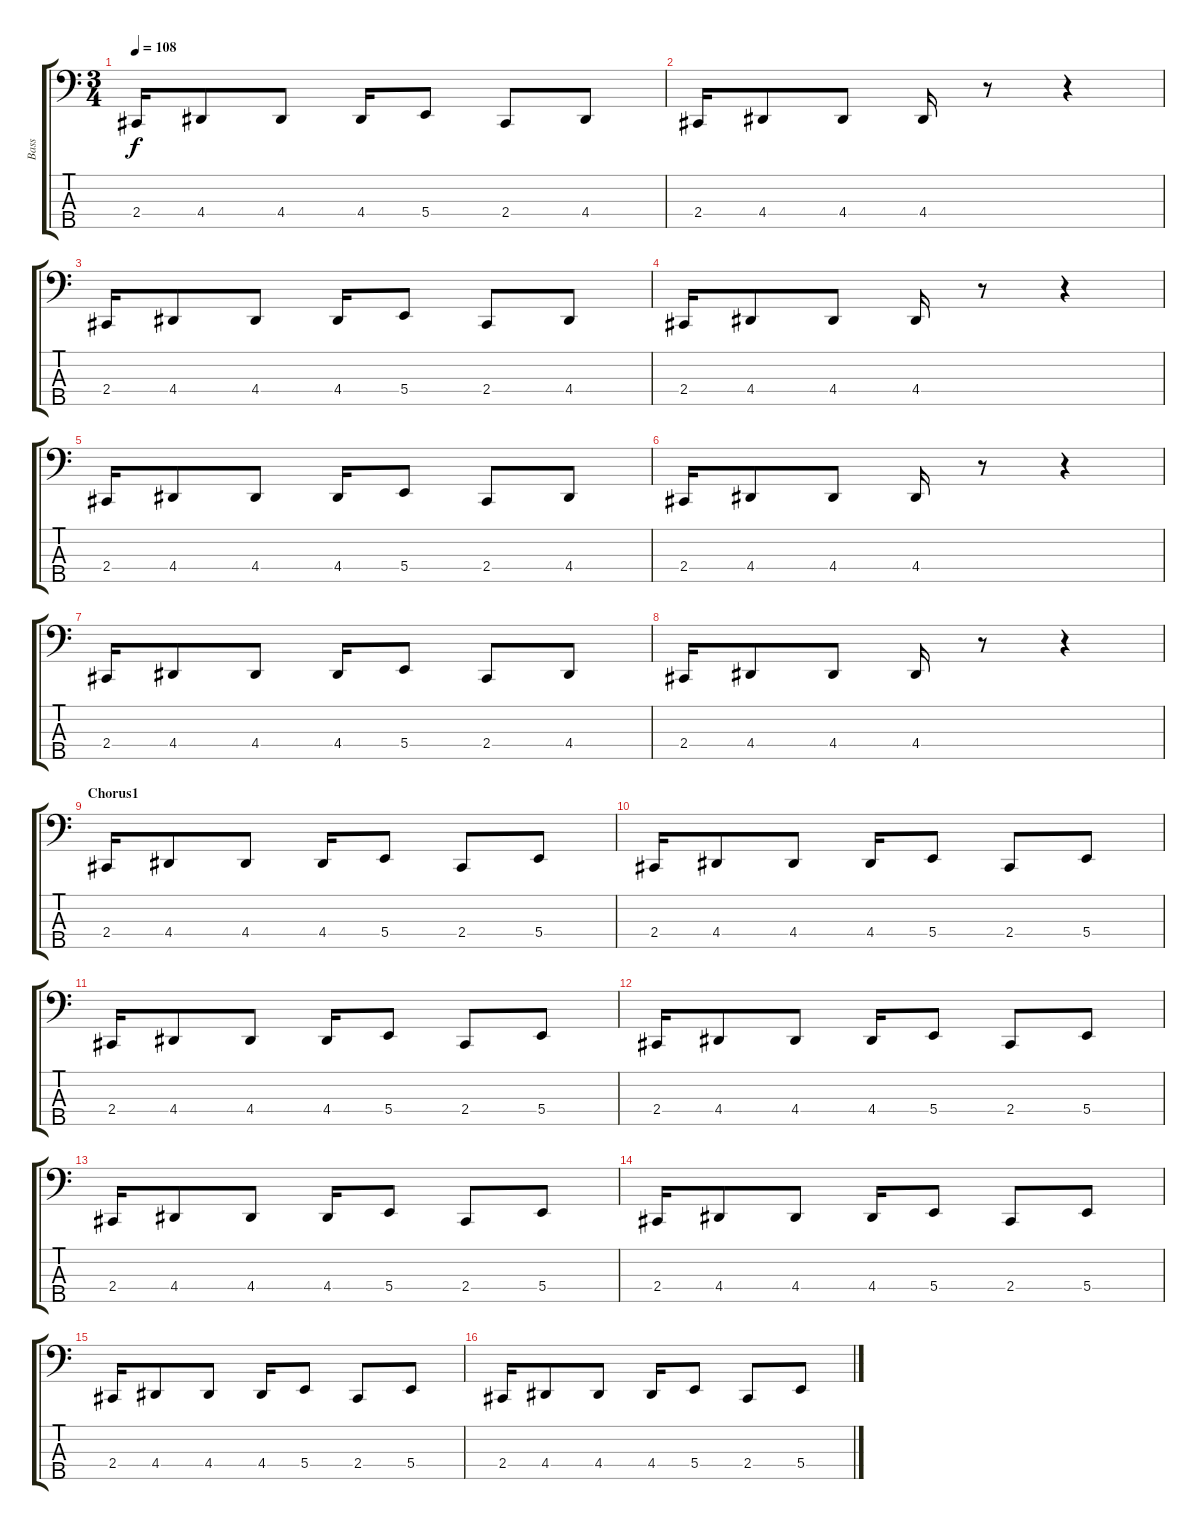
\track ("Bass" "Bass") {instrument electricbassfinger}
\staff {score tabs}
\tuning (E2 B1 Gb1 B0 Bb0) {hide}
\ts (3 4)
\tempo 108
\clef f4
\ks c
2.4.16{dy f} 4.4.8 4.4.8 4.4.16 5.4.8 2.4.8 4.4.8 |
2.4.16 4.4.8 4.4.8 4.4.16 r.8 r.4 |
2.4.16 4.4.8 4.4.8 4.4.16 5.4.8 2.4.8 4.4.8 |
2.4.16 4.4.8 4.4.8 4.4.16 r.8 r.4 |
2.4.16 4.4.8 4.4.8 4.4.16 5.4.8 2.4.8 4.4.8 |
2.4.16 4.4.8 4.4.8 4.4.16 r.8 r.4 |
2.4.16 4.4.8 4.4.8 4.4.16 5.4.8 2.4.8 4.4.8 |
2.4.16 4.4.8 4.4.8 4.4.16 r.8 r.4 |
\section ("" "Chorus1")
2.4.16 4.4.8 4.4.8 4.4.16 5.4.8 2.4.8 5.4.8 |
2.4.16 4.4.8 4.4.8 4.4.16 5.4.8 2.4.8 5.4.8 |
2.4.16 4.4.8 4.4.8 4.4.16 5.4.8 2.4.8 5.4.8 |
2.4.16 4.4.8 4.4.8 4.4.16 5.4.8 2.4.8 5.4.8 |
2.4.16 4.4.8 4.4.8 4.4.16 5.4.8 2.4.8 5.4.8 |
2.4.16 4.4.8 4.4.8 4.4.16 5.4.8 2.4.8 5.4.8 |
2.4.16 4.4.8 4.4.8 4.4.16 5.4.8 2.4.8 5.4.8 |
2.4.16 4.4.8 4.4.8 4.4.16 5.4.8 2.4.8 5.4.8
